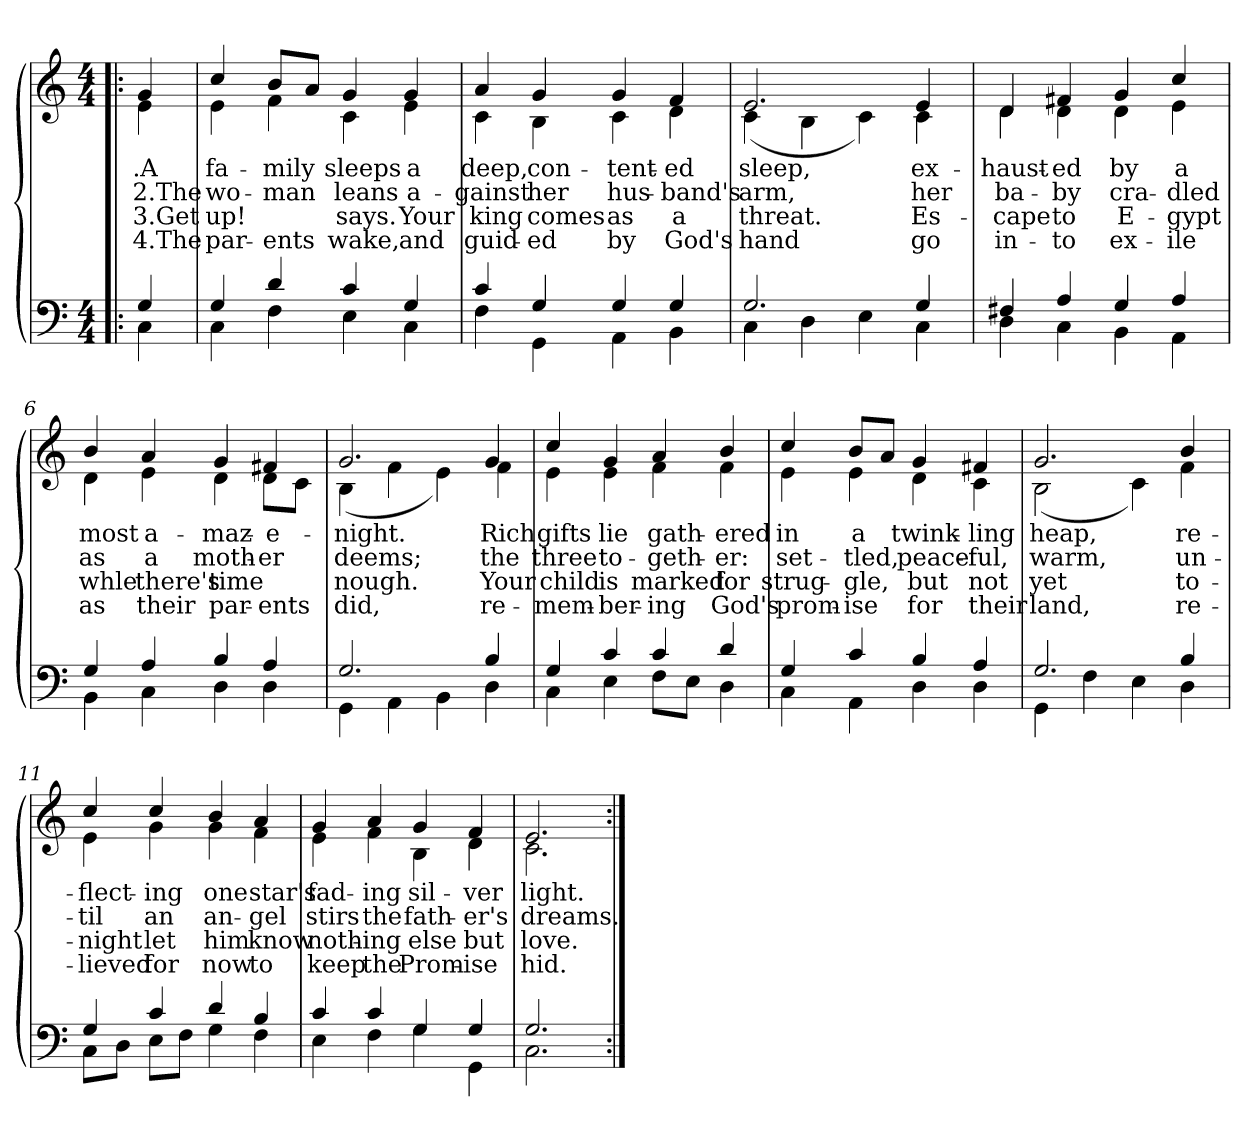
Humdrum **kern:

**kern	**kern	**text	**text	**text	**text
*part1	*part1	*part1	*part1	*part1	*part1
*staff2	*staff1	*staff1	*staff1	*staff1	*staff1
*clefF4	*clefG2	*	*	*	*
*k[]	*k[]	*	*	*	*
*C:	*C:	*	*	*	*
*M4/4	*M4/4	*	*	*	*
=1!|:	=1!|:	=1!|:	=1!|:	=1!|:	=1!|:
*^	*	*	*	*	*
!	!	!	!LO:LY:b	!LO:LY:b	!LO:LY:b	!LO:LY:b
*	*	*^	*	*	*	*
4G/	4C\	4g/	4e<\	.A	2.The	3.Get	4.The
=2	=2	=2	=2	=2	=2	=2	=2
!	!	!	!	!LO:LY:b	!LO:LY:b	!LO:LY:b	!LO:LY:b
4G/	4C\	4cc/	4e\	fa-	wo-	up!	par-
!	!	!	!	!LO:LY:b	!	!	!
!	!	!	!	!LO:LY:b	!LO:LY:b	!	!LO:LY:b
4d/	4F\	8b/L	4f\	mily	-man	.	ents
.	.	8a/J	.	.	.	.	.
!	!	!	!	!LO:LY:b	!LO:LY:b	!LO:LY:b	!LO:LY:b
4c/	4E\	4g/	4c\	sleeps	-leans	says.	-wake,
!	!	!	!	!LO:LY:b	!LO:LY:b	!LO:LY:b	!LO:LY:b
4G/	4C\	4g/	4e\	a	a-	Your	and
=3	=3	=3	=3	=3	=3	=3	=3
!	!	!	!	!LO:LY:b	!LO:LY:b	!LO:LY:b	!LO:LY:b
4c/	4F\	4a/	4c\	deep,	gainst	king	guid-
!	!	!	!	!LO:LY:b	!LO:LY:b	!LO:LY:b	!LO:LY:b
4G/	4GG\	4g/	4B\	con-	her	comes	-ed
!	!	!	!	!LO:LY:b	!LO:LY:b	!LO:LY:b	!LO:LY:b
4G/	4AA\	4g/	4c\	-tent-	hus-	as	by
!	!	!	!	!LO:LY:b	!LO:LY:b	!LO:LY:b	!LO:LY:b
4G/	4BB\	4f/	4d\	-ed	-band's	a	God's
=4	=4	=4	=4	=4	=4	=4	=4
!	!	!	!	!LO:LY:b	!LO:LY:b	!LO:LY:b	!LO:LY:b
2.G/	4C\	2.e/	(<4c\	sleep,	arm,	threat.	hand
.	4D\	.	4B\	.	.	.	.
.	4E\	.	4c\)	.	.	.	.
!	!	!	!	!LO:LY:b	!LO:LY:b	!LO:LY:b	!LO:LY:b
4G/	4C\	4e/	4c\	ex-	her	Es-	go
!!LO:LB:g=z	!!
=5	=5	=5	=5	=5	=5	=5	=5
!	!	!	!	!LO:LY:b	!LO:LY:b	!LO:LY:b	!LO:LY:b
4F#X/	4D\	4d/	4d\	-haust-	ba-	-cape	in-
!	!	!	!	!LO:LY:b	!LO:LY:b	!LO:LY:b	!LO:LY:b
4A/	4C\	4f#X/	4d\	-ed	-by	to	-to
!	!	!	!	!LO:LY:b	!LO:LY:b	!LO:LY:b	!LO:LY:b
4G/	4BB\	4g/	4d\	by	cra-	E-	ex-
!	!	!	!	!LO:LY:b	!LO:LY:b	!LO:LY:b	!LO:LY:b
4A/	4AA\	4cc/	4e\	a	-dled	-gypt	-ile
=6	=6	=6	=6	=6	=6	=6	=6
!	!	!	!	!LO:LY:b	!LO:LY:b	!LO:LY:b	!LO:LY:b
4G/	4BB\	4b/	4d\	most	as	whle	as
!	!	!	!	!LO:LY:b	!LO:LY:b	!LO:LY:b	!LO:LY:b
4A/	4C\	4a/	4e\	a-	a	there's	their
!	!	!	!	!LO:LY:b	!LO:LY:b	!LO:LY:b	!LO:LY:b
4B/	4D\	4g/	4d\	-maz-	moth-	time	par-
!	!	!	!	!LO:LY:b	!LO:LY:b	!	!LO:LY:b
!	!	!	!	!LO:LY:b	!	!	!
4A/	4D\	4f#X/	8d\L	e-	-er	.	-ents
.	.	.	8c\J	.	.	.	.
=7	=7	=7	=7	=7	=7	=7	=7
!	!	!	!	!LO:LY:b	!LO:LY:b	!LO:LY:b	!LO:LY:b
2.G/	4GG\	2.g/	(<4B\	-night.	deems;	nough.	did,
.	4AA\	.	4f\	.	.	.	.
.	4BB\	.	4e\)	.	.	.	.
!	!	!	!	!LO:LY:b	!LO:LY:b	!LO:LY:b	!LO:LY:b
4B/	4D\	4g/	4f\	Rich	the	Your	re-
!!LO:LB:g=z	!!
=8	=8	=8	=8	=8	=8	=8	=8
!	!	!	!	!LO:LY:b	!LO:LY:b	!LO:LY:b	!LO:LY:b
4G/	4C\	4cc/	4e\	gifts	three	child	-mem-
!	!	!	!	!LO:LY:b	!LO:LY:b	!LO:LY:b	!LO:LY:b
4c/	4E\	4g/	4e\	lie	to-	is	-ber-
!	!	!	!	!LO:LY:b	!LO:LY:b	!LO:LY:b	!LO:LY:b
4c/	8F\L	4a/	4f\	gath-	-geth-	marked	-ing
.	8E\J	.	.	.	.	.	.
!	!	!	!	!LO:LY:b	!LO:LY:b	!LO:LY:b	!LO:LY:b
4d/	4D\	4b/	4f\	-ered	-er:	for	God's
=9	=9	=9	=9	=9	=9	=9	=9
!	!	!	!	!LO:LY:b	!LO:LY:b	!LO:LY:b	!LO:LY:b
4G/	4C\	4cc/	4e\	in	set-	strug-	prom-
!	!	!	!	!LO:LY:b	!LO:LY:b	!LO:LY:b	!LO:LY:b
4c/	4AA\	8b/L	4e\	a	-tled,	-gle,	-ise
.	.	8a/J	.	.	.	.	.
!	!	!	!	!LO:LY:b	!LO:LY:b	!LO:LY:b	!LO:LY:b
4B/	4D\	4g/	4d\	twink-	peace-	but	for
!	!	!	!	!LO:LY:b	!LO:LY:b	!LO:LY:b	!LO:LY:b
4A/	4D\	4f#X/	4c\	-ling	-ful,	not	their
=10	=10	=10	=10	=10	=10	=10	=10
!	!	!	!	!LO:LY:b	!LO:LY:b	!LO:LY:b	!LO:LY:b
2.G/	4GG\	2.g/	(<2B\	heap,	warm,	yet	land,
.	4F\	.	.	.	.	.	.
.	4E\	.	4c\)	.	.	.	.
!	!	!	!	!LO:LY:b	!LO:LY:b	!LO:LY:b	!LO:LY:b
4B/	4D\	4b/	4f\	re-	un-	to-	re-
!!LO:LB:g=z	!!
=11	=11	=11	=11	=11	=11	=11	=11
!	!	!	!	!LO:LY:b	!LO:LY:b	!LO:LY:b	!LO:LY:b
4G/	8C\L	4cc/	4e\	-flect-	-til	-night	-lieved
.	8D\J	.	.	.	.	.	.
!	!	!	!	!LO:LY:b	!LO:LY:b	!LO:LY:b	!LO:LY:b
4c/	8E\L	4cc/	4g\	-ing	an	let	for
.	8F\J	.	.	.	.	.	.
!	!	!	!	!LO:LY:b	!LO:LY:b	!LO:LY:b	!LO:LY:b
4d/	4G\	4b/	4g\	one	an-	him	now
!	!	!	!	!LO:LY:b	!LO:LY:b	!LO:LY:b	!LO:LY:b
4B/	4F\	4a/	4f\	star's	-gel	know	to
=12	=12	=12	=12	=12	=12	=12	=12
!	!	!	!	!LO:LY:b	!LO:LY:b	!LO:LY:b	!LO:LY:b
4c/	4E\	4g/	4e\	fad-	stirs	noth-	keep
!	!	!	!	!LO:LY:b	!LO:LY:b	!LO:LY:b	!LO:LY:b
4c/	4F\	4a/	4f\	-ing	the	-ing	the
!	!	!	!	!LO:LY:b	!LO:LY:b	!LO:LY:b	!LO:LY:b
4G/	4G\	4g/	4B\	sil-	fath-	else	Prom-
!	!	!	!	!LO:LY:b	!LO:LY:b	!LO:LY:b	!LO:LY:b
4G/	4GG\	4f/	4d\	-ver	-er's	but	-ise
=13	=13	=13	=13	=13	=13	=13	=13
!	!	!	!	!LO:LY:b	!LO:LY:b	!LO:LY:b	!LO:LY:b
2.G/	2.C\	2.e/	2.c\	light.	dreams.	love.	hid.
*v	*v	*	*	*	*	*	*
*	*v	*v	*	*	*	*
=:|!	=:|!	=:|!	=:|!	=:|!	=:|!
*-	*-	*-	*-	*-	*-
